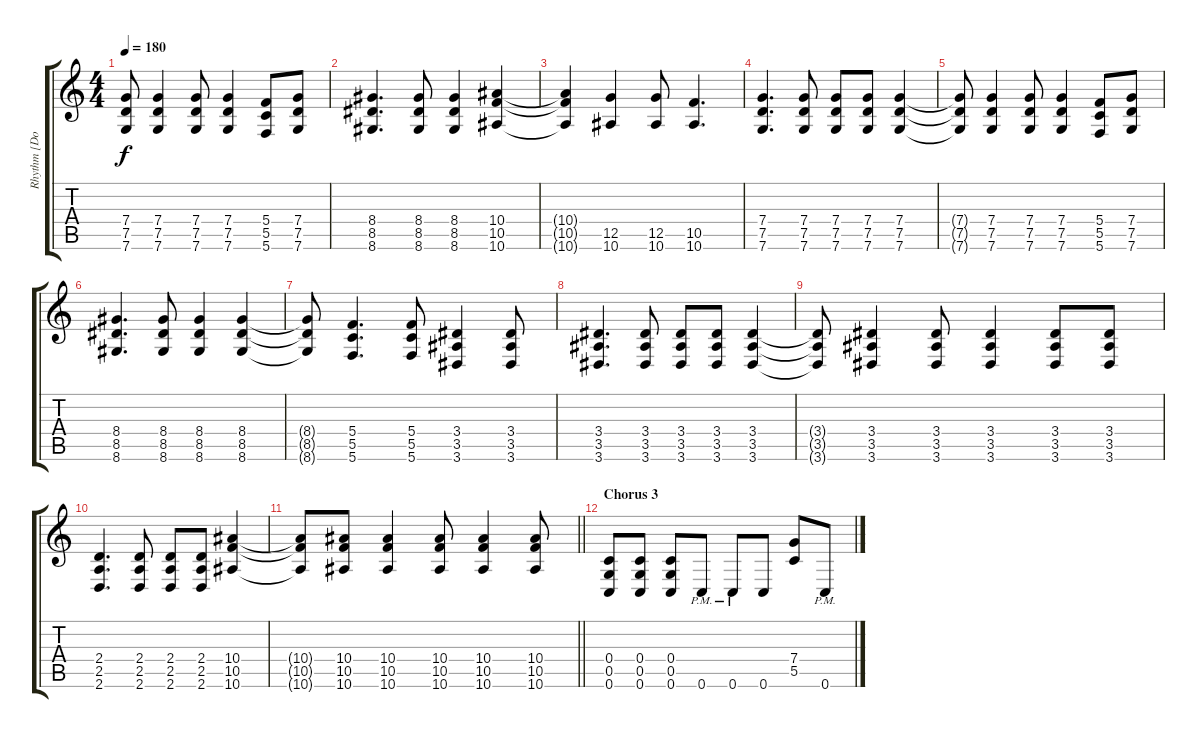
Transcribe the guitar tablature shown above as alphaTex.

\track ("Rhythm [Donegan]" "Rhythm [Do") {instrument distortionguitar}
\staff {score tabs}
\tuning (D4 A3 F3 C3 G2 C2) {hide}
\ts (4 4)
\tempo 180
\clef g2
\ks c
(7.4{t} 7.5{t} 7.6{t}).8{dy f} (7.4 7.5 7.6).4 (7.4 7.5 7.6).8 (7.4 7.5 7.6).4 (5.4 5.5 5.6).8 (7.4 7.5 7.6).8 |
(8.4 8.5 8.6).4{d} (8.4 8.5 8.6).8 (8.4 8.5 8.6).4 (10.4 10.5 10.6).4 |
(10.4{t} 10.5{t} 10.6{t}).4 (12.5 10.6).4 (12.5 10.6).8 (10.5 10.6).4{d} |
(7.4 7.5 7.6).4{d} (7.4 7.5 7.6).8 (7.4 7.5 7.6).8 (7.4 7.5 7.6).8 (7.4 7.5 7.6).4 |
(7.4{t} 7.5{t} 7.6{t}).8 (7.4 7.5 7.6).4 (7.4 7.5 7.6).8 (7.4 7.5 7.6).4 (5.4 5.5 5.6).8 (7.4 7.5 7.6).8 |
(8.4 8.5 8.6).4{d} (8.4 8.5 8.6).8 (8.4 8.5 8.6).4 (8.4 8.5 8.6).4 |
(8.4{t} 8.5{t} 8.6{t}).8 (5.4 5.5 5.6).4{d} (5.4 5.5 5.6).8 (3.4 3.5 3.6).4 (3.4 3.5 3.6).8 |
(3.4 3.5 3.6).4{d} (3.4 3.5 3.6).8 (3.4 3.5 3.6).8 (3.4 3.5 3.6).8 (3.4 3.5 3.6).4 |
(3.4{t} 3.5{t} 3.6{t}).8 (3.4 3.5 3.6).4 (3.4 3.5 3.6).8 (3.4 3.5 3.6).4 (3.4 3.5 3.6).8 (3.4 3.5 3.6).8 |
(2.4 2.5 2.6).4{d} (2.4 2.5 2.6).8 (2.4 2.5 2.6).8 (2.4 2.5 2.6).8 (10.4 10.5 10.6).4 |
\barLineRight lightlight
(10.4{t} 10.5{t} 10.6{t}).8 (10.4 10.5 10.6).8 (10.4 10.5 10.6).4 (10.4 10.5 10.6).8 (10.4 10.5 10.6).4 (10.4 10.5 10.6).8 |
\section ("" "Chorus 3")
(0.4 0.5 0.6).8 (0.4 0.5 0.6).8 (0.4 0.5 0.6).8 0.6{pm}.8 0.6{pm}.8 0.6.8 (7.4 5.5).8 0.6{pm}.8
